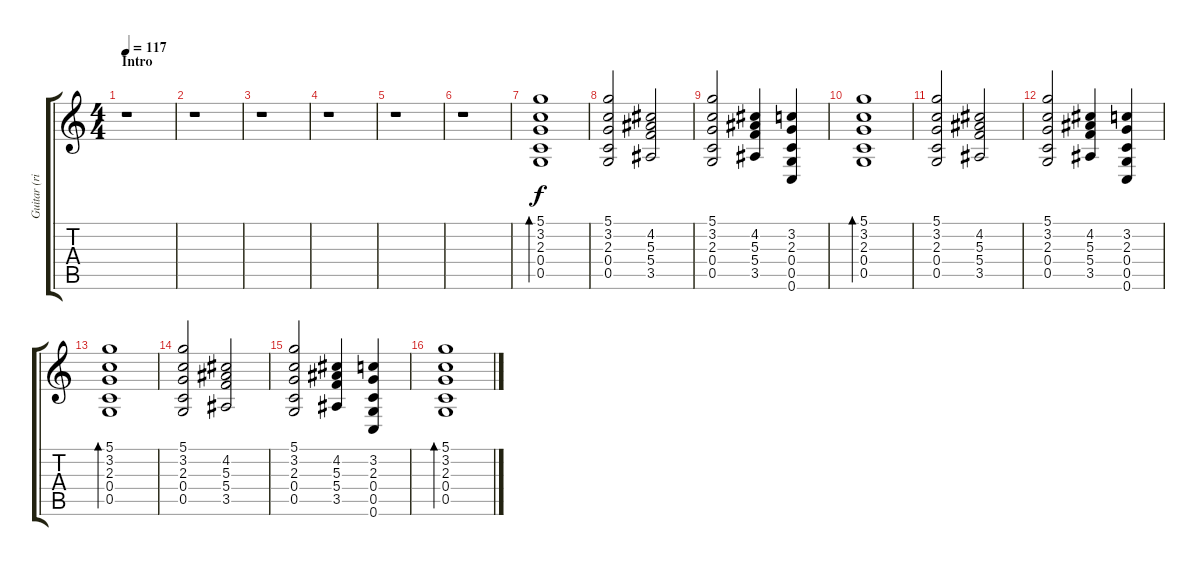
\track ("Guitar (right)" "Guitar (ri") {instrument electricguitarclean}
\staff {score tabs}
\tuning (D4 A3 F3 C3 G2 C2) {hide}
\ts (4 4)
\section ("" "Intro")
\tempo 117
\clef g2
\ks c
r.1{dy f instrument electricguitarclean} |
r.1 |
r.1 |
r.1 |
r.1 |
r.1 |
(5.1 3.2 2.3 0.4 0.5).1{bd 240} |
(5.1 3.2 2.3 0.4 0.5).2 (4.2 5.3 5.4 3.5).2 |
(5.1 3.2 2.3 0.4 0.5).2 (4.2 5.3 5.4 3.5).4 (3.2 2.3 0.4 0.5 0.6).4 |
(5.1 3.2 2.3 0.4 0.5).1{bd 240} |
(5.1 3.2 2.3 0.4 0.5).2 (4.2 5.3 5.4 3.5).2 |
(5.1 3.2 2.3 0.4 0.5).2 (4.2 5.3 5.4 3.5).4 (3.2 2.3 0.4 0.5 0.6).4 |
(5.1 3.2 2.3 0.4 0.5).1{bd 240} |
(5.1 3.2 2.3 0.4 0.5).2 (4.2 5.3 5.4 3.5).2 |
(5.1 3.2 2.3 0.4 0.5).2 (4.2 5.3 5.4 3.5).4 (3.2 2.3 0.4 0.5 0.6).4 |
(5.1 3.2 2.3 0.4 0.5).1{bd 240}
